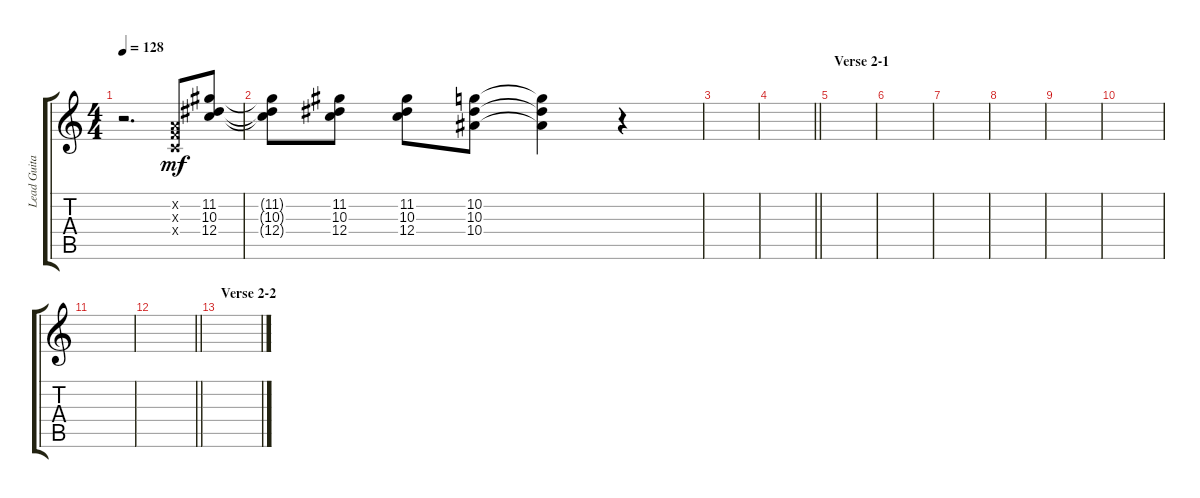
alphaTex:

\track ("Lead Guitar 1" "Lead Guita") {instrument distortionguitar}
\staff {score tabs}
\tuning (D4 A3 F3 C3 G2 C2) {hide}
\ts (4 4)
\tempo 128
\clef g2
\ks c
r.2{d dy mf} (0.2{x} 0.3{x} 0.4{x}).8 (11.2 10.3 12.4).8 |
(11.2{t} 10.3{t} 12.4{t}).8 (11.2 10.3 12.4).8 (11.2 10.3 12.4).8 (10.2 10.3 10.4).8 (10.2{t} 10.3{t} 10.4{t}).4 r.4 |
|
\barLineRight lightlight
|
\section ("" "Verse 2-1")
|
|
|
|
|
|
|
\barLineRight lightlight
|
\section ("" "Verse 2-2")
